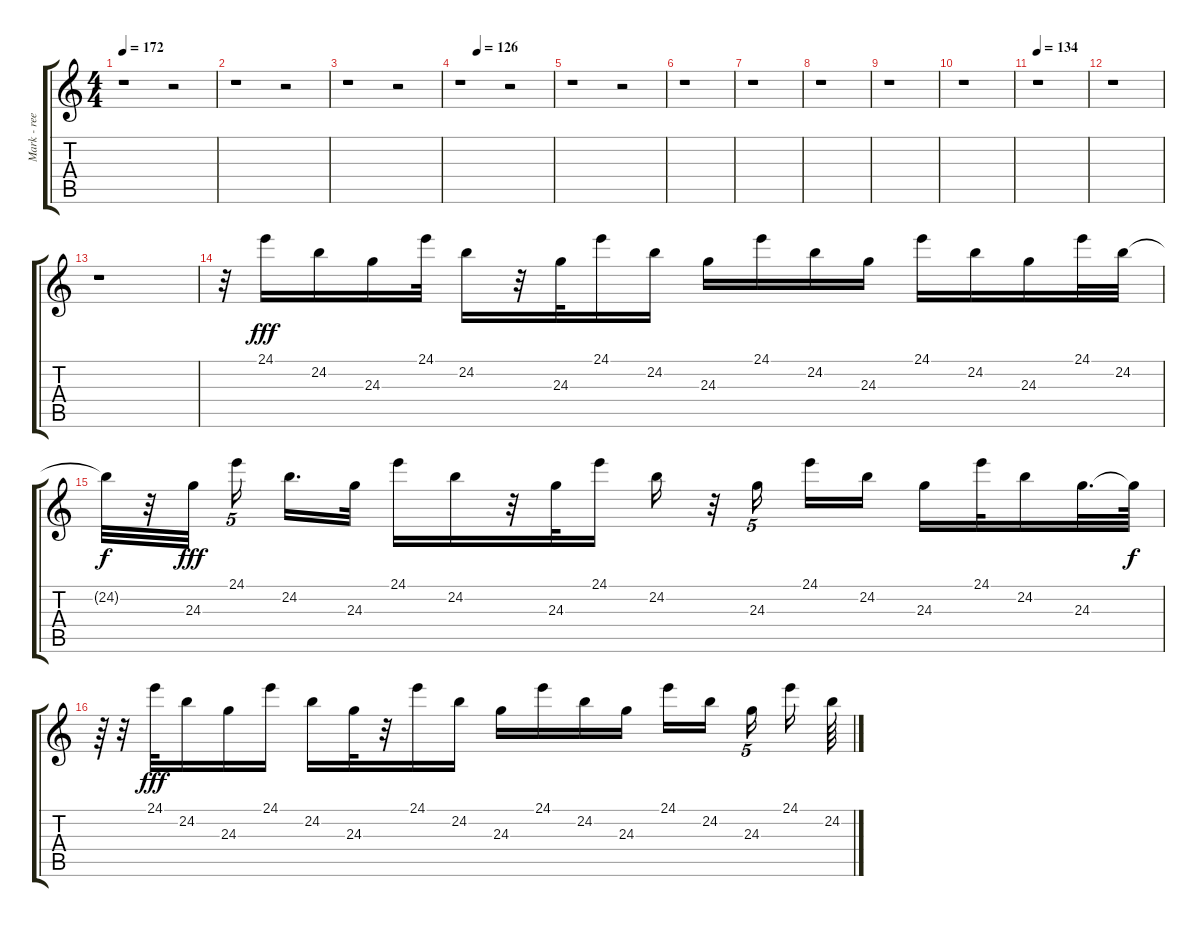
\track ("Mark - reed organ" "Mark - ree") {instrument musicbox}
\staff {score tabs}
\tuning (E4 B3 G3 D3 A2 E2) {hide}
\ts (4 4)
\tempo 172
\clef g2
\ks c
r.1{dy fff} r.2 |
r.1 r.2 |
\tempo (126 1.390625)
r.1 r.2 |
r.1 r.2 |
r.1 r.2 |
r.1 |
r.1 |
r.1 |
r.1 |
r.1 |
\tempo 134
r.1 |
r.1 |
r.1 |
r.32 24.1.16{volume 10 instrument musicbox} 24.2.16 24.3.16 24.1.32 24.2.16 r.32 24.3.32 24.1.16 24.2.16 24.3.16 24.1.16 24.2.16 24.3.16 24.1.16 24.2.16 24.3.16 24.1.32 24.2.32 |
24.2{t}.32{dy f} r.32 24.3.32{dy fff beam splitsecondary} 24.1.16{tu (5 4) beam splitsecondary} 24.2.16{d} 24.3.32 24.1.16 24.2.16 r.32 24.3.32 24.1.16 24.2.16 r.32 24.3.16{tu (5 4) beam splitsecondary} 24.1.16 24.2.16 24.3.16 24.1.32 24.2.16 24.3.32{d} 24.3{t}.64{dy f} |
r.64 r.32 24.1.32{dy fff} 24.2.16 24.3.16 24.1.16 24.2.16 24.3.32 r.32 24.1.16 24.2.16 24.3.16 24.1.16 24.2.16 24.3.16 24.1.16 24.2.16{beam splitsecondary} 24.3.16{tu (5 4)} 24.1.16 24.2.64
